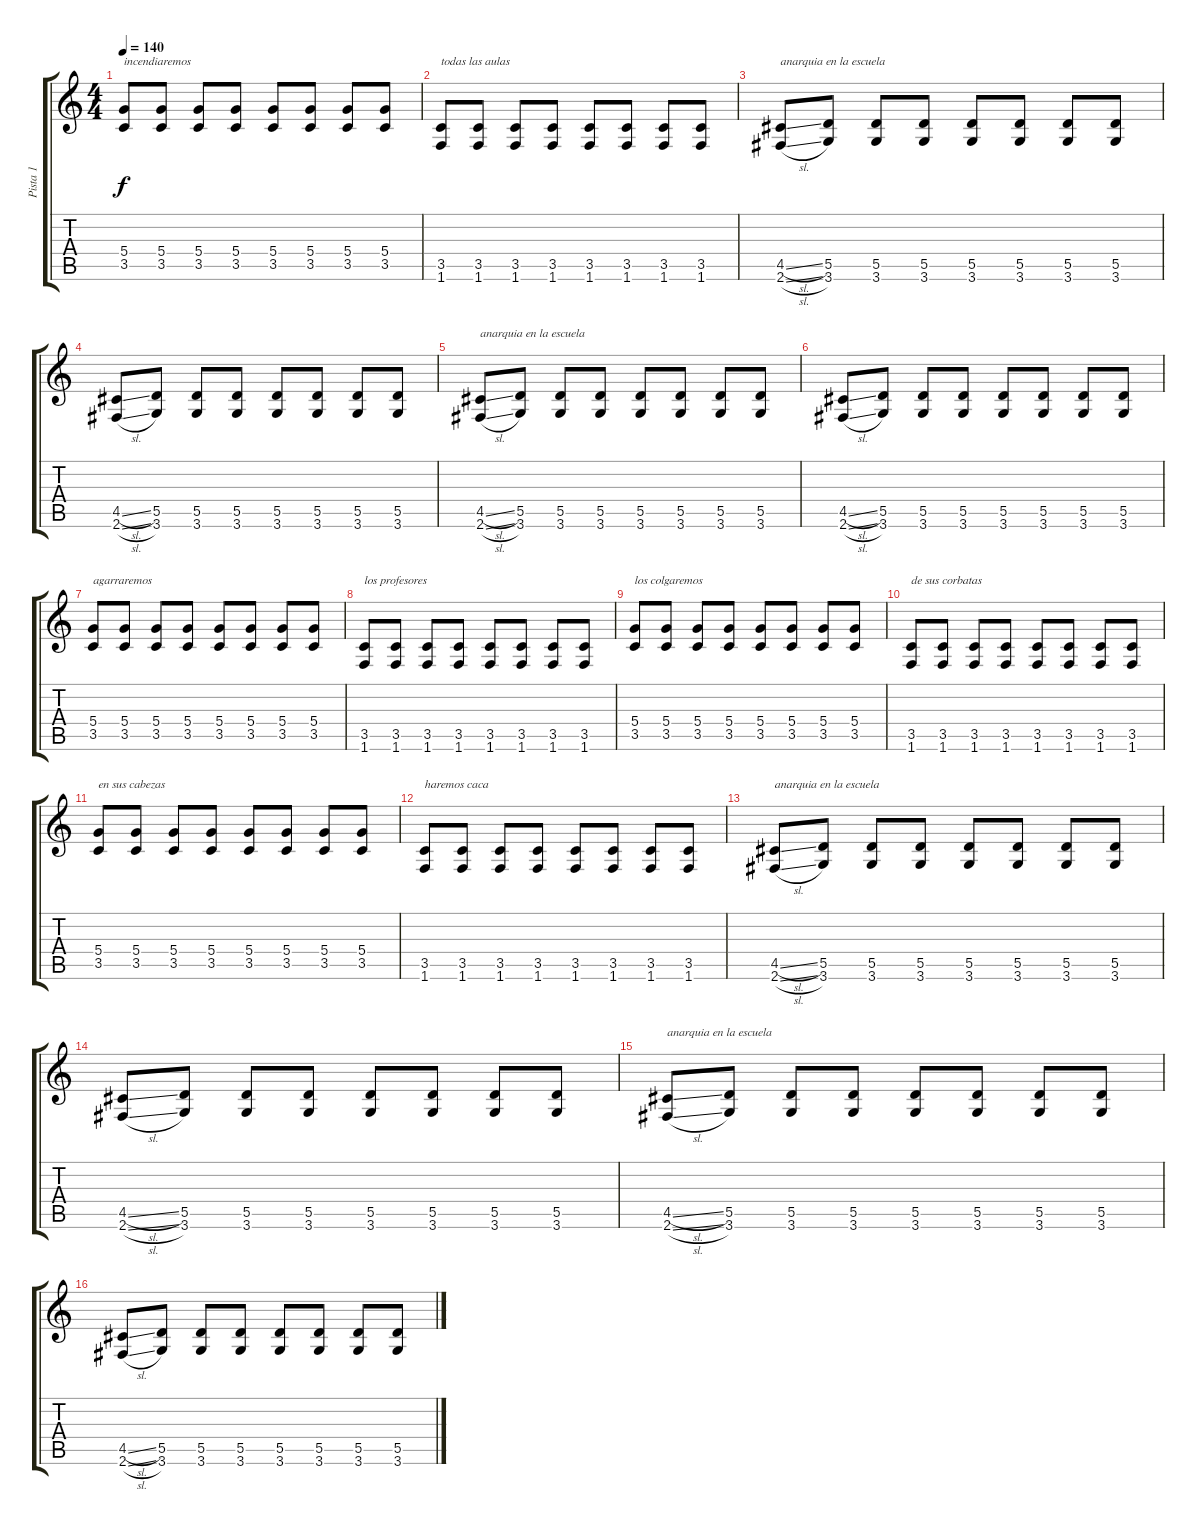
\track ("Pista 1" "Pista 1") {instrument overdrivenguitar}
\staff {score tabs}
\tuning (E4 B3 G3 D3 A2 E2) {hide}
\ts (4 4)
\tempo 140
\clef g2
\ks c
(5.4 3.5).8{txt "incendiaremos" dy f} (5.4 3.5).8 (5.4 3.5).8 (5.4 3.5).8 (5.4 3.5).8 (5.4 3.5).8 (5.4 3.5).8 (5.4 3.5).8 |
(3.5 1.6).8{txt "todas las aulas"} (3.5 1.6).8 (3.5 1.6).8 (3.5 1.6).8 (3.5 1.6).8 (3.5 1.6).8 (3.5 1.6).8 (3.5 1.6).8 |
(4.5{sl} 2.6{sl}).8{txt "anarquia en la escuela"} (5.5 3.6).8 (5.5 3.6).8 (5.5 3.6).8 (5.5 3.6).8 (5.5 3.6).8 (5.5 3.6).8 (5.5 3.6).8 |
(4.5{sl} 2.6{sl}).8 (5.5 3.6).8 (5.5 3.6).8 (5.5 3.6).8 (5.5 3.6).8 (5.5 3.6).8 (5.5 3.6).8 (5.5 3.6).8 |
(4.5{sl} 2.6{sl}).8{txt "anarquia en la escuela"} (5.5 3.6).8 (5.5 3.6).8 (5.5 3.6).8 (5.5 3.6).8 (5.5 3.6).8 (5.5 3.6).8 (5.5 3.6).8 |
(4.5{sl} 2.6{sl}).8 (5.5 3.6).8 (5.5 3.6).8 (5.5 3.6).8 (5.5 3.6).8 (5.5 3.6).8 (5.5 3.6).8 (5.5 3.6).8 |
(5.4 3.5).8{txt "agarraremos"} (5.4 3.5).8 (5.4 3.5).8 (5.4 3.5).8 (5.4 3.5).8 (5.4 3.5).8 (5.4 3.5).8 (5.4 3.5).8 |
(3.5 1.6).8{txt "los profesores"} (3.5 1.6).8 (3.5 1.6).8 (3.5 1.6).8 (3.5 1.6).8 (3.5 1.6).8 (3.5 1.6).8 (3.5 1.6).8 |
(5.4 3.5).8{txt "los colgaremos"} (5.4 3.5).8 (5.4 3.5).8 (5.4 3.5).8 (5.4 3.5).8 (5.4 3.5).8 (5.4 3.5).8 (5.4 3.5).8 |
(3.5 1.6).8{txt "de sus corbatas"} (3.5 1.6).8 (3.5 1.6).8 (3.5 1.6).8 (3.5 1.6).8 (3.5 1.6).8 (3.5 1.6).8 (3.5 1.6).8 |
(5.4 3.5).8{txt "en sus cabezas"} (5.4 3.5).8 (5.4 3.5).8 (5.4 3.5).8 (5.4 3.5).8 (5.4 3.5).8 (5.4 3.5).8 (5.4 3.5).8 |
(3.5 1.6).8{txt "haremos caca"} (3.5 1.6).8 (3.5 1.6).8 (3.5 1.6).8 (3.5 1.6).8 (3.5 1.6).8 (3.5 1.6).8 (3.5 1.6).8 |
(4.5{sl} 2.6{sl}).8{txt "anarquia en la escuela"} (5.5 3.6).8 (5.5 3.6).8 (5.5 3.6).8 (5.5 3.6).8 (5.5 3.6).8 (5.5 3.6).8 (5.5 3.6).8 |
(4.5{sl} 2.6{sl}).8 (5.5 3.6).8 (5.5 3.6).8 (5.5 3.6).8 (5.5 3.6).8 (5.5 3.6).8 (5.5 3.6).8 (5.5 3.6).8 |
(4.5{sl} 2.6{sl}).8{txt "anarquia en la escuela"} (5.5 3.6).8 (5.5 3.6).8 (5.5 3.6).8 (5.5 3.6).8 (5.5 3.6).8 (5.5 3.6).8 (5.5 3.6).8 |
(4.5{sl} 2.6{sl}).8 (5.5 3.6).8 (5.5 3.6).8 (5.5 3.6).8 (5.5 3.6).8 (5.5 3.6).8 (5.5 3.6).8 (5.5 3.6).8
